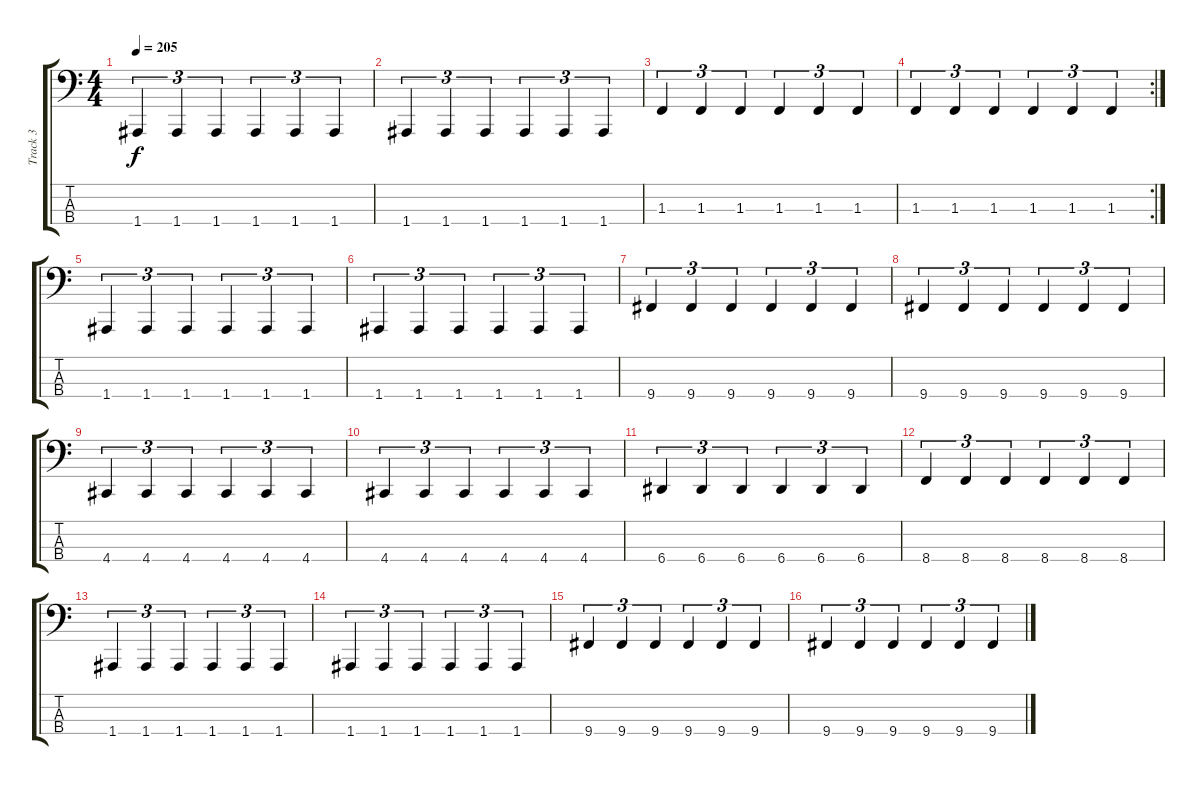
\track ("Track 3" "Track 3") {instrument electricbasspick}
\staff {score tabs}
\tuning (D2 A1 E1 A0) {hide}
\ts (4 4)
\tempo 205
\clef f4
\ks c
1.4.4{tu (3 2) dy f} 1.4.4{tu (3 2)} 1.4.4{tu (3 2)} 1.4.4{tu (3 2)} 1.4.4{tu (3 2)} 1.4.4{tu (3 2)} |
1.4.4{tu (3 2)} 1.4.4{tu (3 2)} 1.4.4{tu (3 2)} 1.4.4{tu (3 2)} 1.4.4{tu (3 2)} 1.4.4{tu (3 2)} |
1.3.4{tu (3 2)} 1.3.4{tu (3 2)} 1.3.4{tu (3 2)} 1.3.4{tu (3 2)} 1.3.4{tu (3 2)} 1.3.4{tu (3 2)} |
\rc 2
1.3.4{tu (3 2)} 1.3.4{tu (3 2)} 1.3.4{tu (3 2)} 1.3.4{tu (3 2)} 1.3.4{tu (3 2)} 1.3.4{tu (3 2)} |
1.4.4{tu (3 2)} 1.4.4{tu (3 2)} 1.4.4{tu (3 2)} 1.4.4{tu (3 2)} 1.4.4{tu (3 2)} 1.4.4{tu (3 2)} |
1.4.4{tu (3 2)} 1.4.4{tu (3 2)} 1.4.4{tu (3 2)} 1.4.4{tu (3 2)} 1.4.4{tu (3 2)} 1.4.4{tu (3 2)} |
9.4.4{tu (3 2)} 9.4.4{tu (3 2)} 9.4.4{tu (3 2)} 9.4.4{tu (3 2)} 9.4.4{tu (3 2)} 9.4.4{tu (3 2)} |
9.4.4{tu (3 2)} 9.4.4{tu (3 2)} 9.4.4{tu (3 2)} 9.4.4{tu (3 2)} 9.4.4{tu (3 2)} 9.4.4{tu (3 2)} |
4.4.4{tu (3 2)} 4.4.4{tu (3 2)} 4.4.4{tu (3 2)} 4.4.4{tu (3 2)} 4.4.4{tu (3 2)} 4.4.4{tu (3 2)} |
4.4.4{tu (3 2)} 4.4.4{tu (3 2)} 4.4.4{tu (3 2)} 4.4.4{tu (3 2)} 4.4.4{tu (3 2)} 4.4.4{tu (3 2)} |
6.4.4{tu (3 2)} 6.4.4{tu (3 2)} 6.4.4{tu (3 2)} 6.4.4{tu (3 2)} 6.4.4{tu (3 2)} 6.4.4{tu (3 2)} |
8.4.4{tu (3 2)} 8.4.4{tu (3 2)} 8.4.4{tu (3 2)} 8.4.4{tu (3 2)} 8.4.4{tu (3 2)} 8.4.4{tu (3 2)} |
1.4.4{tu (3 2)} 1.4.4{tu (3 2)} 1.4.4{tu (3 2)} 1.4.4{tu (3 2)} 1.4.4{tu (3 2)} 1.4.4{tu (3 2)} |
1.4.4{tu (3 2)} 1.4.4{tu (3 2)} 1.4.4{tu (3 2)} 1.4.4{tu (3 2)} 1.4.4{tu (3 2)} 1.4.4{tu (3 2)} |
9.4.4{tu (3 2)} 9.4.4{tu (3 2)} 9.4.4{tu (3 2)} 9.4.4{tu (3 2)} 9.4.4{tu (3 2)} 9.4.4{tu (3 2)} |
9.4.4{tu (3 2)} 9.4.4{tu (3 2)} 9.4.4{tu (3 2)} 9.4.4{tu (3 2)} 9.4.4{tu (3 2)} 9.4.4{tu (3 2)}
